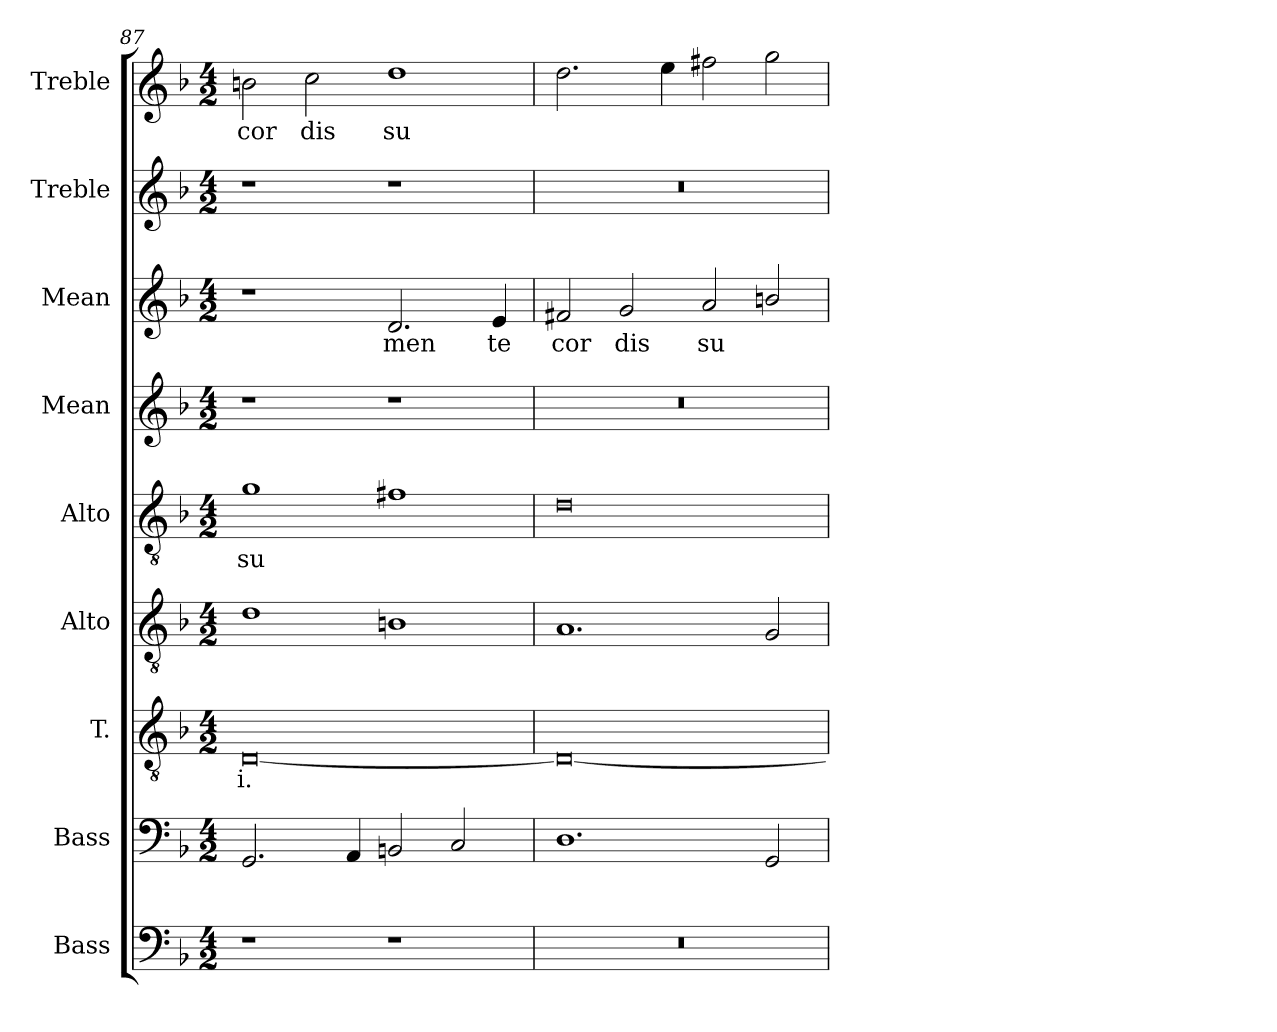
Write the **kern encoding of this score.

**kern	**kern	**kern	**text	**kern	**kern	**text	**kern	**kern	**text	**kern	**kern	**text
*part9	*part8	*part7	*part7	*part6	*part5	*part5	*part4	*part3	*part3	*part2	*part1	*part1
*staff9	*staff8	*staff7	*staff7	*staff6	*staff5	*staff5	*staff4	*staff3	*staff3	*staff2	*staff1	*staff1
*I"Bass	*I"Bass	*I"T.	*	*I"Alto	*I"Alto	*	*I"Mean	*I"Mean	*	*I"Treble	*I"Treble	*
*I'B.	*I'B.	*I'T.	*	*I'A2.	*I'A1.	*	*I'M.	*I'M.	*	*I'Tr.	*I'Tr.	*
*clefF4	*clefF4	*clefGv2	*	*clefGv2	*clefGv2	*	*clefG2	*clefG2	*	*clefG2	*clefG2	*
*	*	*ITrd7c12	*	*ITrd7c12	*ITrd7c12	*	*	*	*	*	*	*
*k[b-]	*k[b-]	*k[b-]	*	*k[b-]	*k[b-]	*	*k[b-]	*k[b-]	*	*k[b-]	*k[b-]	*
*F:	*F:	*F:	*	*F:	*F:	*	*F:	*F:	*	*F:	*F:	*
*M4/2	*M4/2	*M4/2	*	*M4/2	*M4/2	*	*M4/2	*M4/2	*	*M4/2	*M4/2	*
=87	=87	=87	=87	=87	=87	=87	=87	=87	=87	=87	=87	=87
!	!	!	!LO:LY:b:color=#000000	!	!	!	!	!	!	!	!	!
!	!	!	!	!	!	!LO:LY:b:color=#000000	!	!	!	!	!	!
!	!	!	!	!	!	!	!	!	!	!	!	!LO:LY:b:color=#000000
1r	2.GGi/	[<0DDi	i.	1Di	1Gi	su	1r	1r	.	1r	2bni\	cor
!	!	!	!	!	!	!	!	!	!	!	!	!LO:LY:b:color=#000000
.	.	.	.	.	.	.	.	.	.	.	2cci\	dis
.	4AAi/	.	.	.	.	.	.	.	.	.	.	.
!	!	!	!	!	!	!	!	!	!LO:LY:b:color=#000000	!	!	!
!	!	!	!	!	!	!	!	!	!	!	!	!LO:LY:b:color=#000000
1r	2BBni/	.	.	1BBni	1F#Xi	.	1r	2.di/	men	1r	1ddi	su
.	2Ci/	.	.	.	.	.	.	.	.	.	.	.
!	!	!	!	!	!	!	!	!	!LO:LY:b:color=#000000	!	!	!
.	.	.	.	.	.	.	.	4ei/	te	.	.	.
=88	=88	=88	=88	=88	=88	=88	=88	=88	=88	=88	=88	=88
!	!	!	!	!	!	!	!	!	!LO:LY:b:color=#000000	!	!	!
0r	1.Di	0DDi_<	.	1.AAi	0Di	.	0r	2f#Xi/	cor	0r	2.ddi\	.
!	!	!	!	!	!	!	!	!	!LO:LY:b:color=#000000	!	!	!
.	.	.	.	.	.	.	.	2gi/	dis	.	.	.
.	.	.	.	.	.	.	.	.	.	.	4eei\	.
!	!	!	!	!	!	!	!	!	!LO:LY:b:color=#000000	!	!	!
.	.	.	.	.	.	.	.	2ai/	su	.	2ff#Xi\	.
.	2GGi/	.	.	2GGi/	.	.	.	2bni/	.	.	2ggi\	.
=	=	=	=	=	=	=	=	=	=	=	=	=
*-	*-	*-	*-	*-	*-	*-	*-	*-	*-	*-	*-	*-
